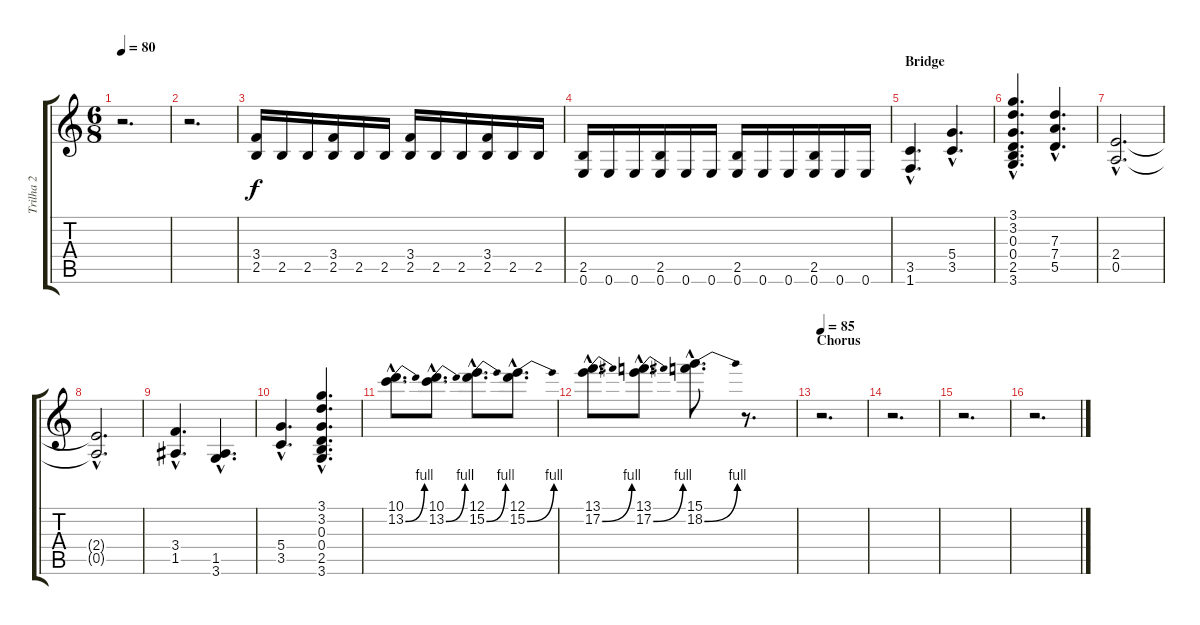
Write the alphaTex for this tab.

\track ("Trilha 2" "Trilha 2") {instrument distortionguitar}
\staff {score tabs}
\tuning (E4 B3 G3 D3 A2 E2) {hide}
\ts (6 8)
\tempo 80
\clef g2
\ks c
r.2{d dy f} |
r.2{d} |
(3.4 2.5).16 2.5.16 2.5.16 (3.4 2.5).16 2.5.16 2.5.16 (3.4 2.5).16 2.5.16 2.5.16 (3.4 2.5).16 2.5.16 2.5.16 |
(2.5 0.6).16 0.6.16 0.6.16 (2.5 0.6).16 0.6.16 0.6.16 (2.5 0.6).16 0.6.16 0.6.16 (2.5 0.6).16 0.6.16 0.6.16 |
\section ("" "Bridge")
(3.5{hac} 1.6{hac}).4{d} (5.4{hac} 3.5{hac}).4{d} |
(3.1{hac} 3.2{hac} 0.3{hac} 0.4{hac} 2.5{hac} 3.6{hac}).4{d} (7.3{hac} 7.4{hac} 5.5{hac}).4{d} |
(2.4{hac} 0.5{hac}).2{d} |
(2.4{hac t} 0.5{hac t}).2{d} |
(3.4{hac} 1.5{hac}).4{d} (1.5{hac} 3.6{hac}).4{d} |
(5.4{hac} 3.5{hac}).4{d} (3.1{hac} 3.2{hac} 0.3{hac} 0.4{hac} 2.5{hac} 3.6{hac}).4{d} |
(10.1{hac} 13.2{be (bend 0 0 60 4) hac}).8{d} (10.1{hac} 13.2{be (bend 0 0 60 4) hac}).8{d} (12.1{hac} 15.2{be (bend 0 0 60 4) hac}).8{d} (12.1{hac} 15.2{be (bend 0 0 60 4) hac}).8{d} |
(13.1{hac} 17.2{be (bend 0 0 60 4) hac}).8{d} (13.1{hac} 17.2{be (bend 0 0 60 4) hac}).8{d} (15.1{hac} 18.2{be (bend 0 0 60 4) hac}).8{d} r.8{d} |
\section ("" "Chorus")
\tempo 85
r.2{d} |
r.2{d} |
r.2{d} |
r.2{d}
